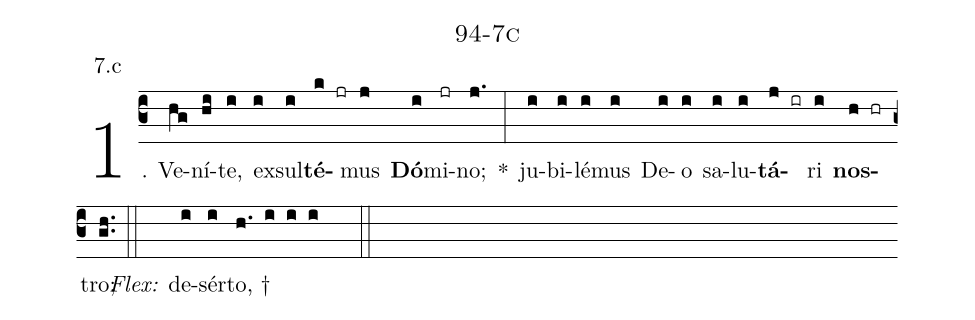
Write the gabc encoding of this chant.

name: 94-7c;
annotation: 7.c;
%%
(c3)1. Ve(hg)ní(hi)te,(i) ex(i)sul(i)<b>té</b>(k jr)mus(j) <b>Dó</b>(i)mi(jr)no;(j.) *(:) ju(i)bi(i)lé(i)mus(i) De(i)o(i) sa(i)lu(i)<b>tá</b>(j ir)ri(i) <b>nos</b>(h hr)tro;(gh..) (::)
<i>Flex:</i>()  de(i)sér(i)to, †(h. i i i  ::)
